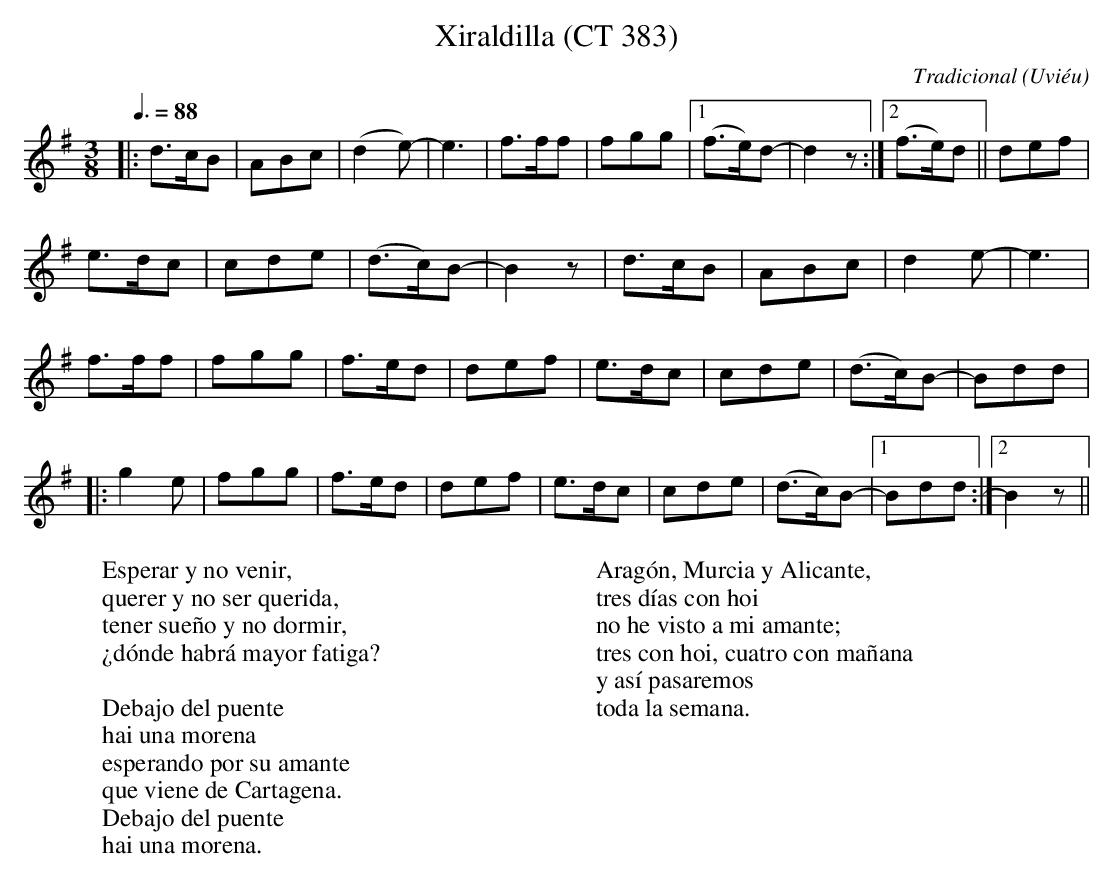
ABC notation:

X:1
T:Xiraldilla (CT 383)
C:Tradicional
O:Uviéu
M:3/8
L:1/8
Q:3/8=88
K:G
|: d>cB|ABc|(d2 e-)|e3|f>ff|fgg|[1 (f>e)d-|d2 z :|[2 (f>e)d||def|
e>dc|cde|(d>c)B-|B2 z|d>cB|ABc|d2 e-|e3|
f>ff|fgg|f>ed|def|e>dc|cde|(d>c)B-|Bdd|
|: g2 e|fgg|f>ed|def|e>dc|cde|(d>c)B-|[1 Bdd :|[2 B2 z||
W:Esperar y no venir,
W:querer y no ser querida,
W:tener sueño y no dormir,
W:¿dónde habrá mayor fatiga?
W:
W:Debajo del puente
W:hai una morena
W:esperando por su amante
W:que viene de Cartagena.
W:Debajo del puente
W:hai una morena.
W:
W:Aragón, Murcia y Alicante,
W:tres días con hoi
W:no he visto a mi amante;
W:tres con hoi, cuatro con mañana
W:y así pasaremos
W:toda la semana.
W:
